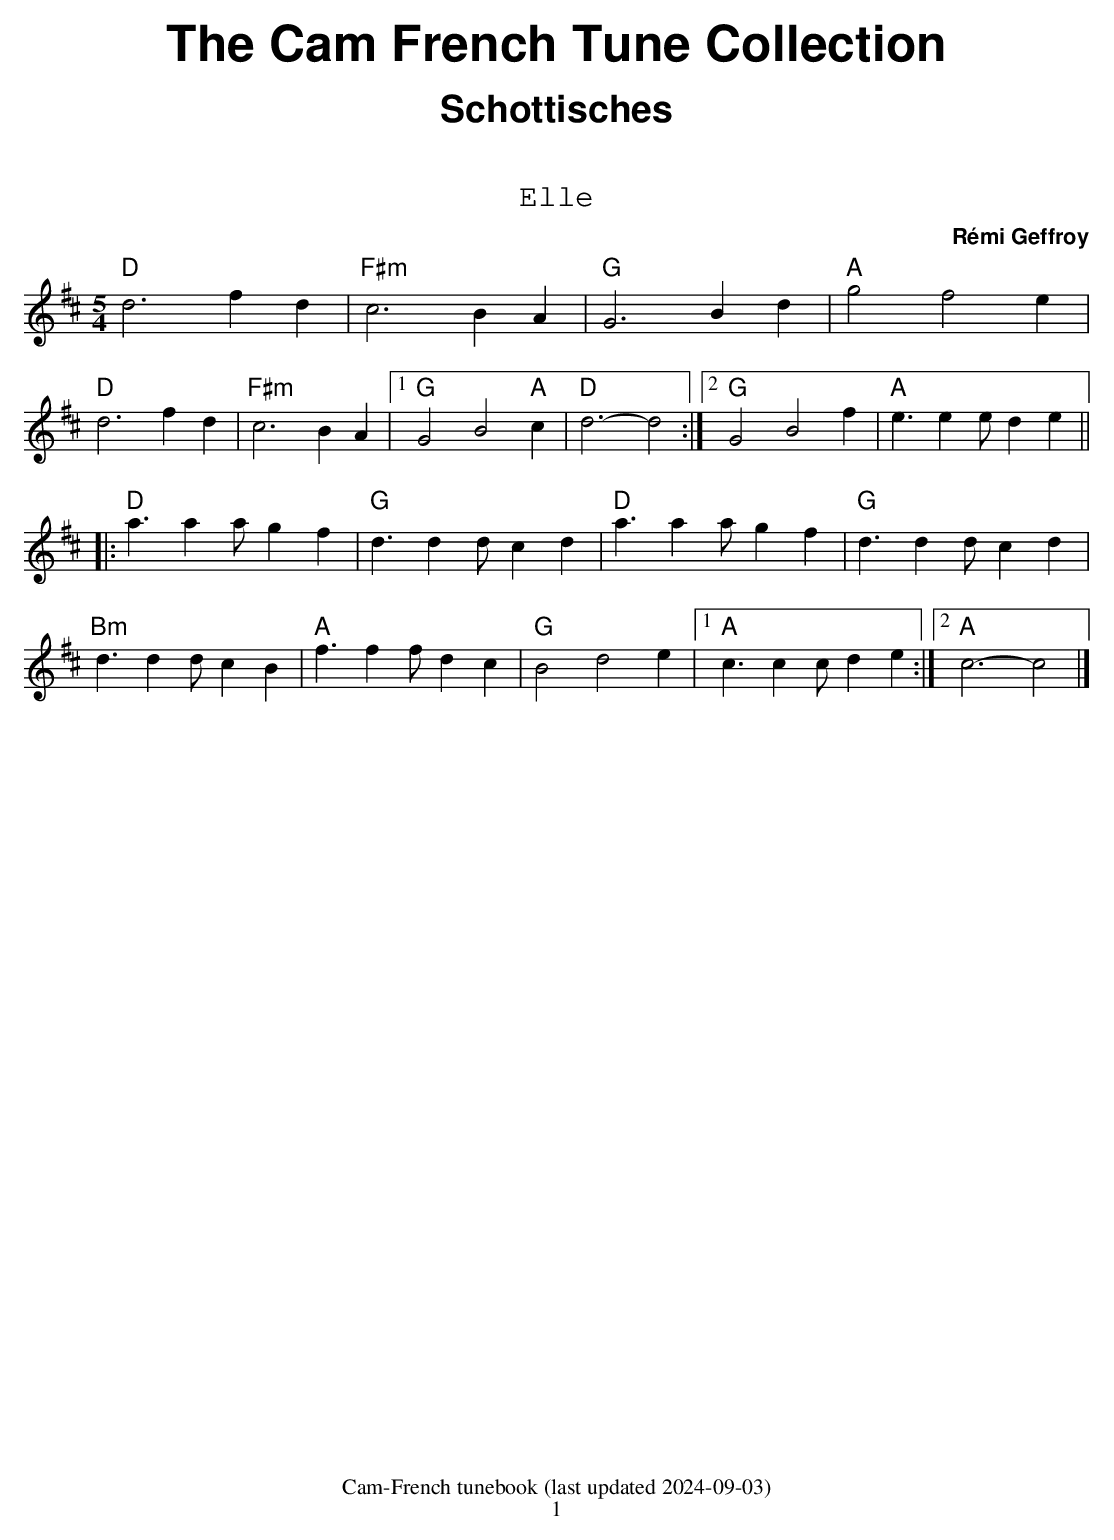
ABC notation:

X:1
T:Elle
C:Rémi Geffroy
M:5/4
L:1/4
K:Dmaj
"D"d3fd|"F#m"c3 BA| "G"G3 Bd|"A"g2 f2e |
"D"d3fd|"F#m"c3 BA|1 "G"G2B2"A"c|"D" d3-d2 :|2 "G"G2B2f| "A"e3/2ee/2de||
|:"D"a3/2aa/2gf|"G"d3/2dd/2cd| "D"a3/2aa/2gf | "G"d3/2dd/2cd|
"Bm"d3/2dd/2cB| "A"f3/2ff/2dc | "G"B2d2e|1 "A" c3/2cc/2de:|2 "A"c3-c2|]
